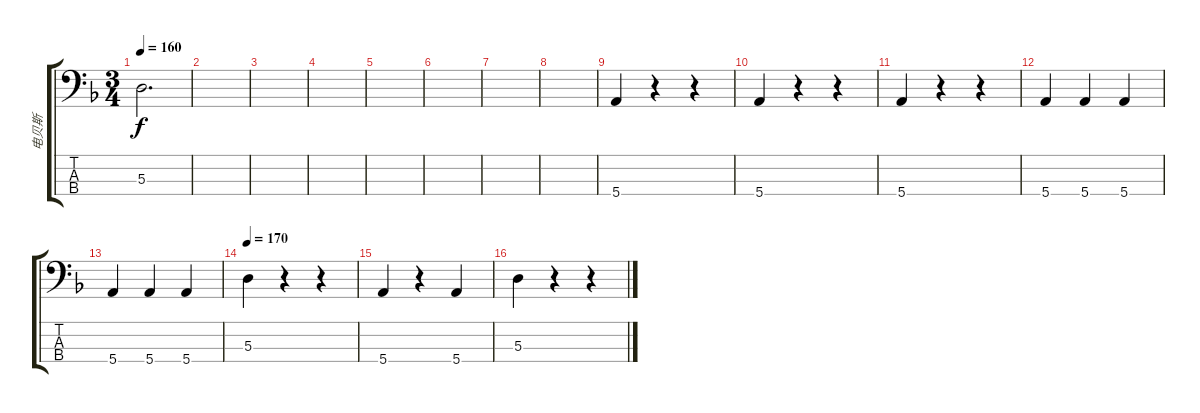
\track ("电贝斯" "电贝斯") {instrument electricbassfinger}
\staff {score tabs}
\tuning (G2 D2 A1 E1) {hide}
\ts (3 4)
\tempo 160
\clef f4
\ks f
5.3{t}.2{d dy f} |
|
|
|
|
|
|
|
5.4.4 r.4 r.4 |
5.4.4 r.4 r.4 |
5.4.4 r.4 r.4 |
5.4.4 5.4.4 5.4.4 |
5.4.4 5.4.4 5.4.4 |
\tempo 170
5.3.4 r.4 r.4 |
5.4.4 r.4 5.4.4 |
5.3.4 r.4 r.4
